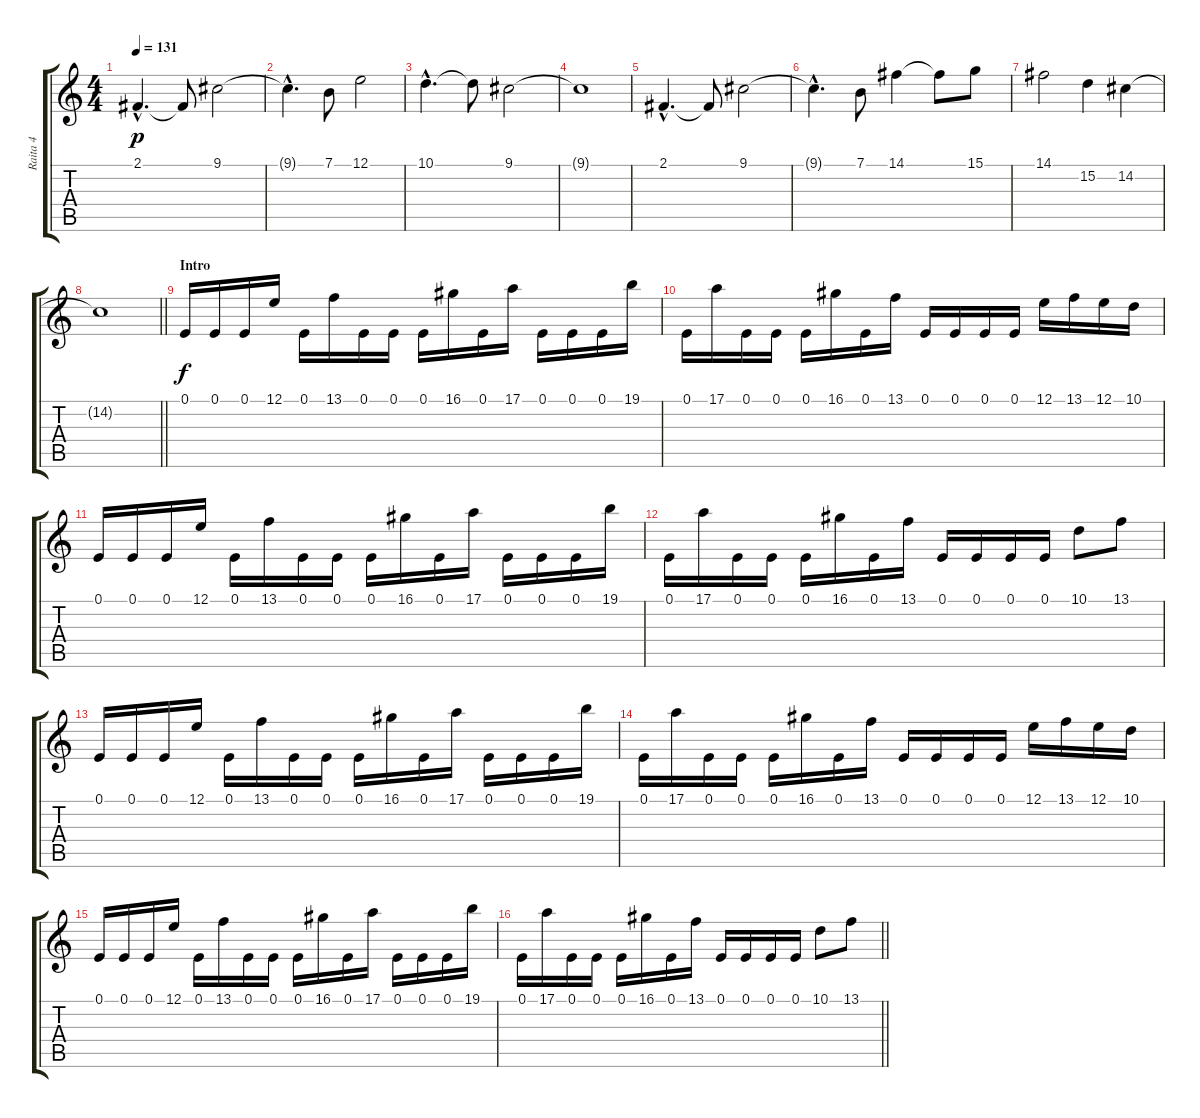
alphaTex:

\track ("Raita 4" "Raita 4") {instrument stringensemble1}
\staff {score tabs}
\tuning (E4 B3 G3 D3 A2 E2) {hide}
\ts (4 4)
\section ("" "")
\tempo 131
\clef g2
\ks c
2.1{hac}.4{d dy p instrument stringensemble1} 2.1{t}.8 9.1.2 |
9.1{hac t}.4{d} 7.1.8 12.1.2 |
10.1{hac}.4{d} 10.1{t}.8 9.1.2 |
9.1{t}.1 |
2.1{hac}.4{d} 2.1{t}.8 9.1.2 |
9.1{hac t}.4{d} 7.1.8 14.1.4 14.1{t}.8 15.1.8 |
14.1.2 15.2.4 14.2.4 |
\barLineRight lightlight
14.2{t}.1 |
\section ("" "Intro")
0.1.16{dy f} 0.1.16 0.1.16 12.1.16 0.1.16 13.1.16 0.1.16 0.1.16 0.1.16 16.1.16 0.1.16 17.1.16 0.1.16 0.1.16 0.1.16 19.1.16 |
0.1.16 17.1.16 0.1.16 0.1.16 0.1.16 16.1.16 0.1.16 13.1.16 0.1.16 0.1.16 0.1.16 0.1.16 12.1.16 13.1.16 12.1.16 10.1.16 |
0.1.16 0.1.16 0.1.16 12.1.16 0.1.16 13.1.16 0.1.16 0.1.16 0.1.16 16.1.16 0.1.16 17.1.16 0.1.16 0.1.16 0.1.16 19.1.16 |
0.1.16 17.1.16 0.1.16 0.1.16 0.1.16 16.1.16 0.1.16 13.1.16 0.1.16 0.1.16 0.1.16 0.1.16 10.1.8 13.1.8 |
0.1.16 0.1.16 0.1.16 12.1.16 0.1.16 13.1.16 0.1.16 0.1.16 0.1.16 16.1.16 0.1.16 17.1.16 0.1.16 0.1.16 0.1.16 19.1.16 |
0.1.16 17.1.16 0.1.16 0.1.16 0.1.16 16.1.16 0.1.16 13.1.16 0.1.16 0.1.16 0.1.16 0.1.16 12.1.16 13.1.16 12.1.16 10.1.16 |
0.1.16 0.1.16 0.1.16 12.1.16 0.1.16 13.1.16 0.1.16 0.1.16 0.1.16 16.1.16 0.1.16 17.1.16 0.1.16 0.1.16 0.1.16 19.1.16 |
\barLineRight lightlight
0.1.16 17.1.16 0.1.16 0.1.16 0.1.16 16.1.16 0.1.16 13.1.16 0.1.16 0.1.16 0.1.16 0.1.16 10.1.8 13.1.8
